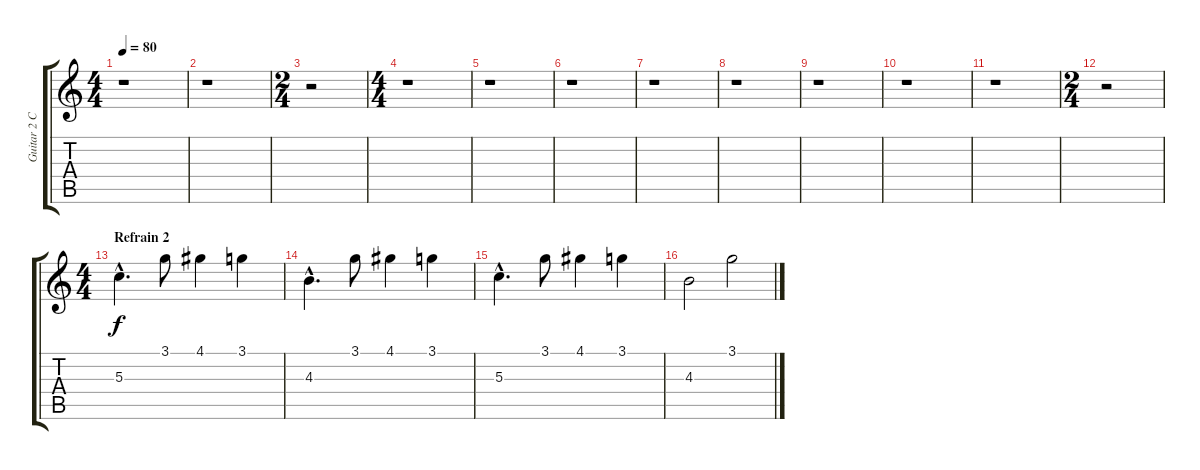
\track ("Guitar 2 Clean" "Guitar 2 C") {instrument electricguitarclean}
\staff {score tabs}
\tuning (E4 B3 G3 D3 A2 E2) {hide}
\ts (4 4)
\tempo 80
\clef g2
\ks c
r.1{dy f} |
r.1 |
\ts (2 4)
r.2 |
\ts (4 4)
r.1 |
r.1 |
r.1 |
r.1 |
r.1 |
r.1 |
r.1 |
r.1 |
\ts (2 4)
r.2 |
\ts (4 4)
\section ("" "Refrain 2")
5.3{hac}.4{d} 3.1.8 4.1.4 3.1.4 |
4.3{hac}.4{d} 3.1.8 4.1.4 3.1.4 |
5.3{hac}.4{d} 3.1.8 4.1.4 3.1.4 |
4.3.2 3.1.2
